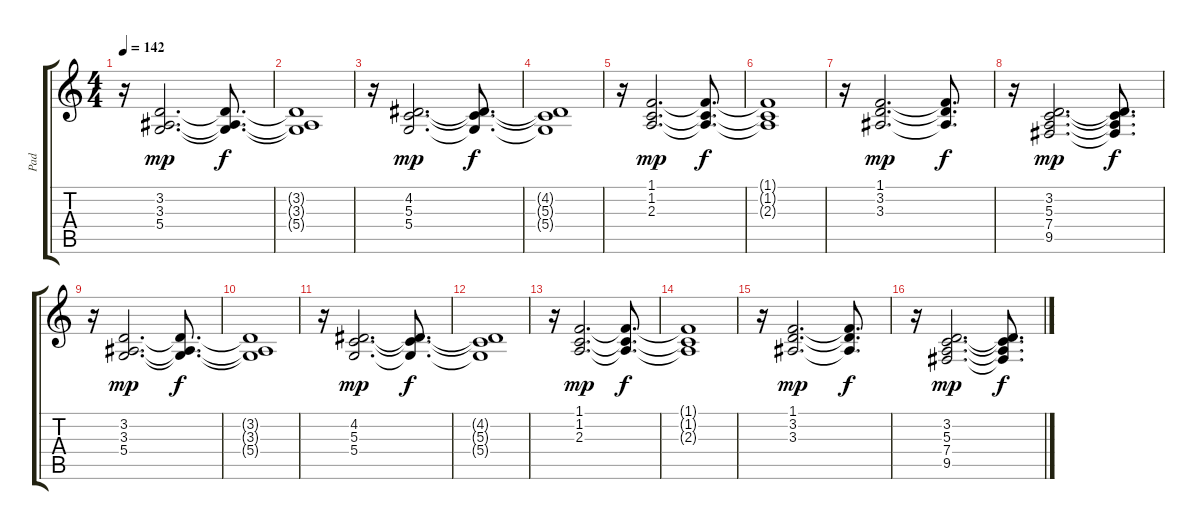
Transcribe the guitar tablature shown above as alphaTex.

\track ("Pad" "Pad") {instrument pad2warm}
\staff {score tabs}
\tuning (E4 B3 G3 D3 A2 E2) {hide}
\ts (4 4)
\tempo 142
\clef g2
\ks c
r.16{dy f} (3.2 3.3 5.4).2{d dy mp} (3.2{t} 3.3{t} 5.4{t}).8{d dy f} |
(3.2{t} 3.3{t} 5.4{t}).1 |
r.16 (4.2 5.3 5.4).2{d dy mp} (4.2{t} 5.3{t} 5.4{t}).8{d dy f} |
(4.2{t} 5.3{t} 5.4{t}).1 |
r.16 (1.1 1.2 2.3).2{d dy mp} (1.1{t} 1.2{t} 2.3{t}).8{d dy f} |
(1.1{t} 1.2{t} 2.3{t}).1 |
r.16 (1.1 3.2 3.3).2{d dy mp} (1.1{t} 3.2{t} 3.3{t}).8{d dy f} |
r.16 (3.2 5.3 7.4 9.5).2{d dy mp} (3.2{t} 5.3{t} 7.4{t} 9.5{t}).8{d dy f} |
r.16 (3.2 3.3 5.4).2{d dy mp} (3.2{t} 3.3{t} 5.4{t}).8{d dy f} |
(3.2{t} 3.3{t} 5.4{t}).1 |
r.16 (4.2 5.3 5.4).2{d dy mp} (4.2{t} 5.3{t} 5.4{t}).8{d dy f} |
(4.2{t} 5.3{t} 5.4{t}).1 |
r.16 (1.1 1.2 2.3).2{d dy mp} (1.1{t} 1.2{t} 2.3{t}).8{d dy f} |
(1.1{t} 1.2{t} 2.3{t}).1 |
r.16 (1.1 3.2 3.3).2{d dy mp} (1.1{t} 3.2{t} 3.3{t}).8{d dy f} |
r.16 (3.2 5.3 7.4 9.5).2{d dy mp} (3.2{t} 5.3{t} 7.4{t} 9.5{t}).8{d dy f}
